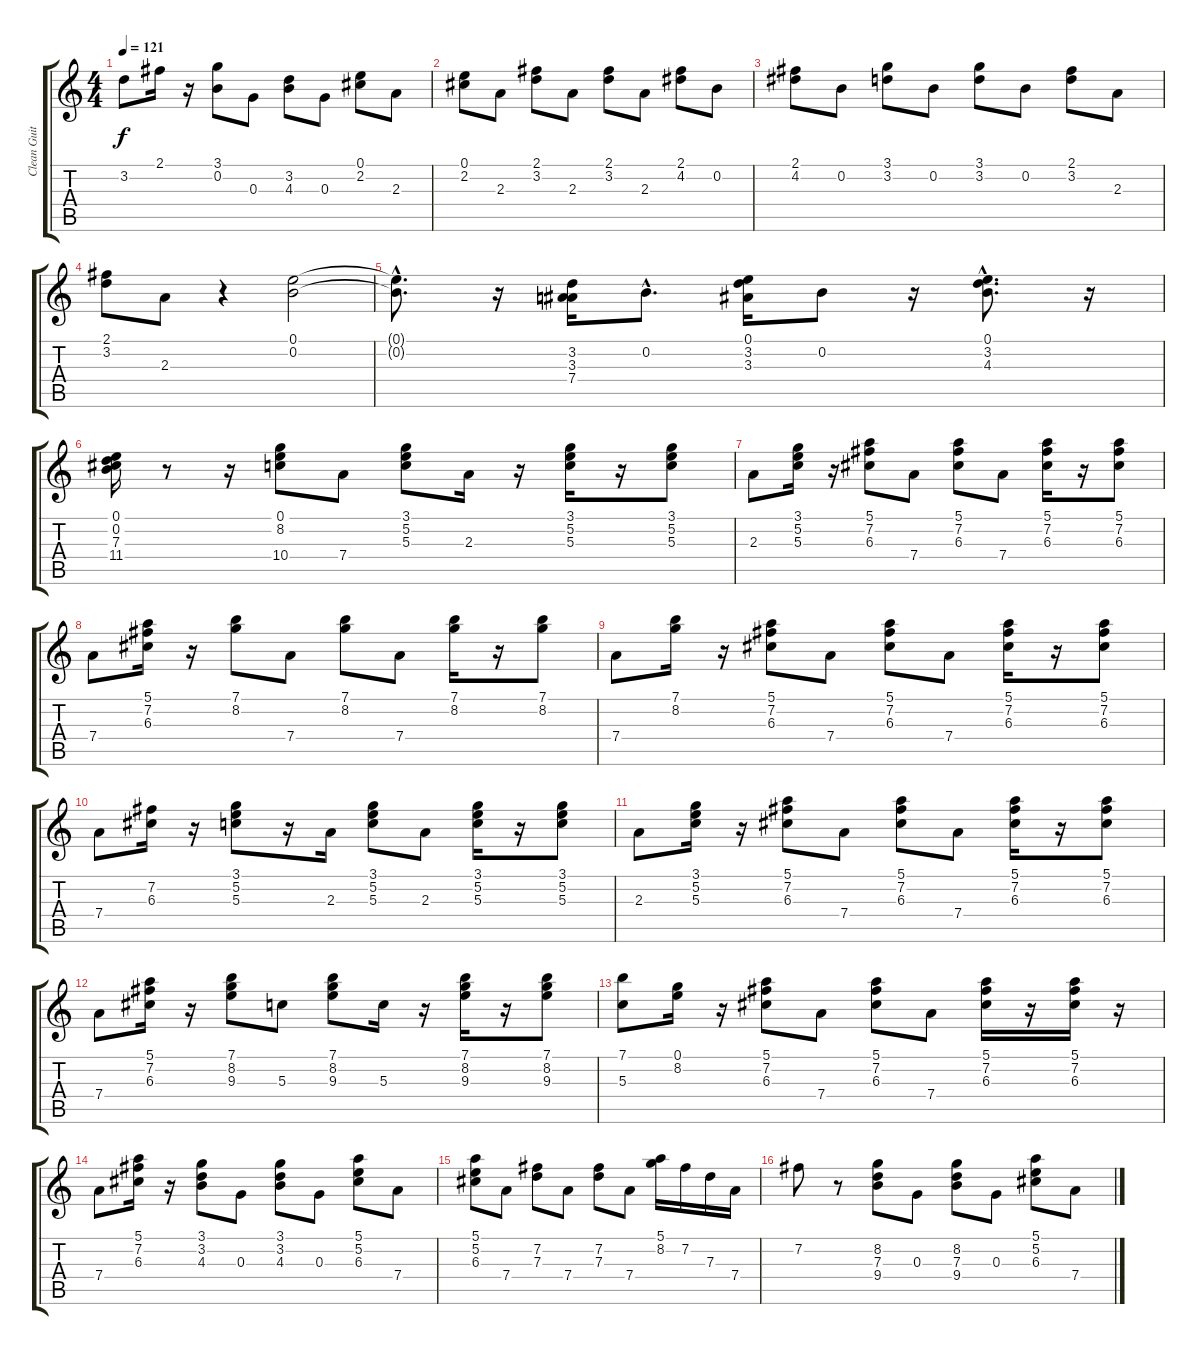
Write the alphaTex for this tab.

\track ("Clean Guitar" "Clean Guit") {instrument electricguitarclean}
\staff {score tabs}
\tuning (E4 B3 G3 D3 A2 E2) {hide}
\ts (4 4)
\tempo 121
\clef g2
\ks c
3.2.8{dy f} 2.1.16 r.16 (3.1 0.2).8 0.3.8 (3.2 4.3).8 0.3.8 (0.1 2.2).8 2.3.8 |
(0.1 2.2).8 2.3.8 (2.1 3.2).8 2.3.8 (2.1 3.2).8 2.3.8 (2.1 4.2).8 0.2.8 |
(2.1 4.2).8 0.2.8 (3.1 3.2).8 0.2.8 (3.1 3.2).8 0.2.8 (2.1 3.2).8 2.3.8 |
(2.1 3.2).8 2.3.8 r.4 (0.1 0.2).2 |
(0.1{hac t} 0.2{hac t}).8{d} r.16 (3.2 3.3 7.4).16 0.2{hac}.8{d} (0.1 3.2 3.3).16 0.2.8 r.16 (0.1{hac} 3.2{hac} 4.3{hac}).8{d} r.16 |
(0.1 0.2 7.3 11.4).16 r.8 r.16 (0.1 8.2 10.4).8 7.4.8 (3.1 5.2 5.3).8 2.3.16 r.16 (3.1 5.2 5.3).16 r.16 (3.1 5.2 5.3).8 |
2.3.8 (3.1 5.2 5.3).16 r.16 (5.1 7.2 6.3).8 7.4.8 (5.1 7.2 6.3).8 7.4.8 (5.1 7.2 6.3).16 r.16 (5.1 7.2 6.3).8 |
7.4.8 (5.1 7.2 6.3).16 r.16 (7.1 8.2).8 7.4.8 (7.1 8.2).8 7.4.8 (7.1 8.2).16 r.16 (7.1 8.2).8 |
7.4.8 (7.1 8.2).16 r.16 (5.1 7.2 6.3).8 7.4.8 (5.1 7.2 6.3).8 7.4.8 (5.1 7.2 6.3).16 r.16 (5.1 7.2 6.3).8 |
7.4.8 (7.2 6.3).16 r.16 (3.1 5.2 5.3).8 r.16 2.3.16 (3.1 5.2 5.3).8 2.3.8 (3.1 5.2 5.3).16 r.16 (3.1 5.2 5.3).8 |
2.3.8 (3.1 5.2 5.3).16 r.16 (5.1 7.2 6.3).8 7.4.8 (5.1 7.2 6.3).8 7.4.8 (5.1 7.2 6.3).16 r.16 (5.1 7.2 6.3).8 |
7.4.8 (5.1 7.2 6.3).16 r.16 (7.1 8.2 9.3).8 5.3.8 (7.1 8.2 9.3).8 5.3.16 r.16 (7.1 8.2 9.3).16 r.16 (7.1 8.2 9.3).8 |
(7.1 5.3).8 (0.1 8.2).16 r.16 (5.1 7.2 6.3).8 7.4.8 (5.1 7.2 6.3).8 7.4.8 (5.1 7.2 6.3).16 r.16 (5.1 7.2 6.3).16 r.16 |
7.4.8 (5.1 7.2 6.3).16 r.16 (3.1 3.2 4.3).8 0.3.8 (3.1 3.2 4.3).8 0.3.8 (5.1 5.2 6.3).8 7.4.8 |
(5.1 5.2 6.3).8 7.4.8 (7.2 7.3).8 7.4.8 (7.2 7.3).8 7.4.8 (5.1 8.2).16 7.2.16 7.3.16 7.4.16 |
7.2.8 r.8 (8.2 7.3 9.4).8 0.3.8 (8.2 7.3 9.4).8 0.3.8 (5.1 5.2 6.3).8 7.4.8
